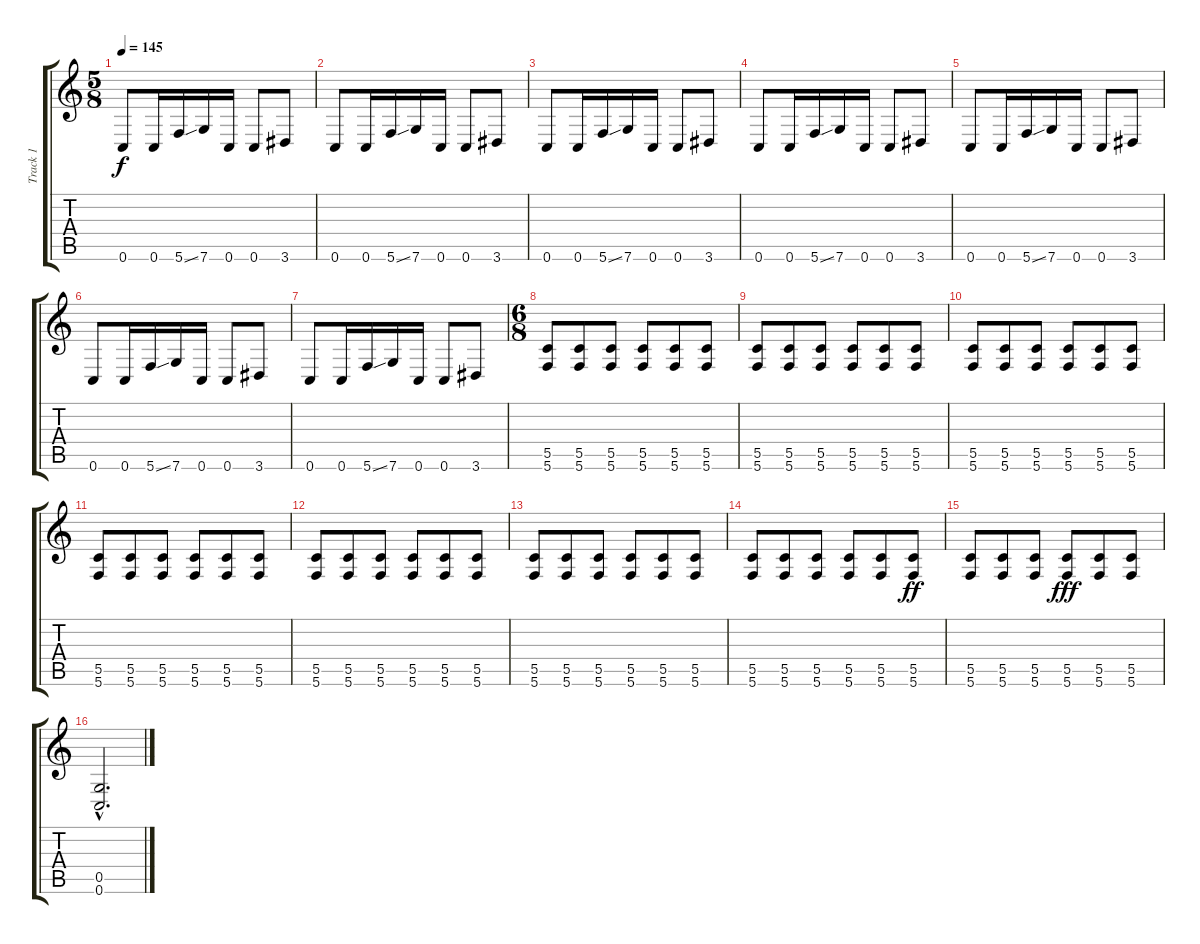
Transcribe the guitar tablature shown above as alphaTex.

\track ("Track 1" "Track 1") {instrument electricguitarjazz}
\staff {score tabs}
\tuning (D4 A3 F3 C3 G2 C2) {hide}
\ts (5 8)
\tempo 145
\clef g2
\ks c
0.6.8{dy f} 0.6.16 5.6{ss}.16 7.6.16 0.6.16 0.6.8 3.6.8 |
0.6.8 0.6.16 5.6{ss}.16 7.6.16 0.6.16 0.6.8 3.6.8 |
0.6.8 0.6.16 5.6{ss}.16 7.6.16 0.6.16 0.6.8 3.6.8 |
0.6.8 0.6.16 5.6{ss}.16 7.6.16 0.6.16 0.6.8 3.6.8 |
0.6.8 0.6.16 5.6{ss}.16 7.6.16 0.6.16 0.6.8 3.6.8 |
0.6.8 0.6.16 5.6{ss}.16 7.6.16 0.6.16 0.6.8 3.6.8 |
0.6.8 0.6.16 5.6{ss}.16 7.6.16 0.6.16 0.6.8 3.6.8 |
\ts (6 8)
(5.5 5.6).8 (5.5 5.6).8 (5.5 5.6).8 (5.5 5.6).8 (5.5 5.6).8 (5.5 5.6).8 |
(5.5 5.6).8 (5.5 5.6).8 (5.5 5.6).8 (5.5 5.6).8 (5.5 5.6).8 (5.5 5.6).8 |
(5.5 5.6).8 (5.5 5.6).8 (5.5 5.6).8 (5.5 5.6).8 (5.5 5.6).8 (5.5 5.6).8 |
(5.5 5.6).8 (5.5 5.6).8 (5.5 5.6).8 (5.5 5.6).8 (5.5 5.6).8 (5.5 5.6).8 |
(5.5 5.6).8 (5.5 5.6).8 (5.5 5.6).8 (5.5 5.6).8 (5.5 5.6).8 (5.5 5.6).8 |
(5.5 5.6).8 (5.5 5.6).8 (5.5 5.6).8 (5.5 5.6).8 (5.5 5.6).8 (5.5 5.6).8 |
(5.5 5.6).8 (5.5 5.6).8 (5.5 5.6).8 (5.5 5.6).8 (5.5 5.6).8 (5.5 5.6).8{dy ff} |
(5.5 5.6).8 (5.5 5.6).8 (5.5 5.6).8 (5.5 5.6).8{dy fff} (5.5 5.6).8 (5.5 5.6).8 |
(0.5{hac} 0.6{hac}).2{d volume 0}
